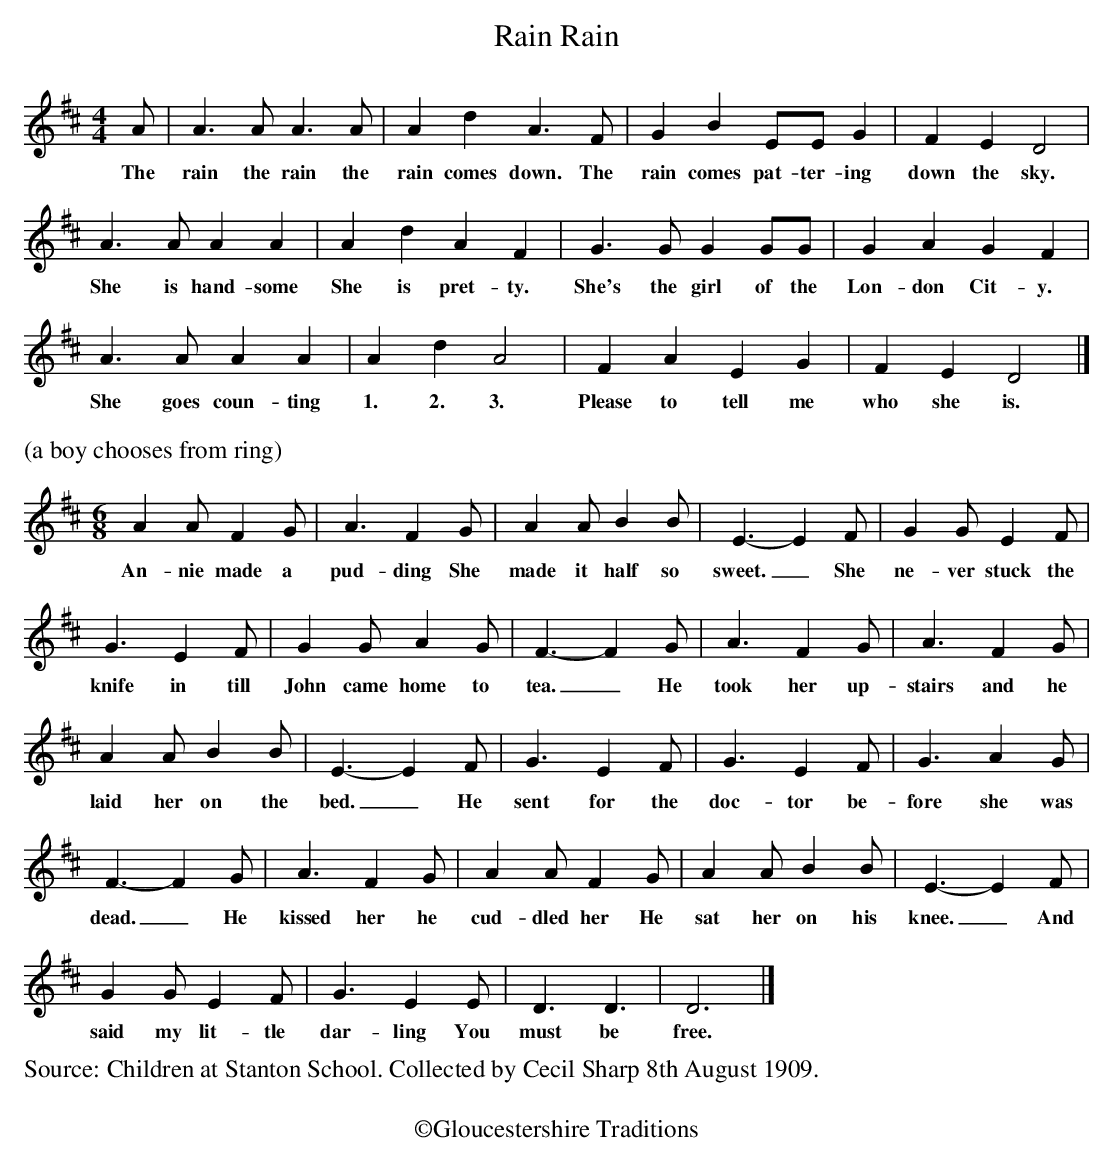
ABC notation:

X:1
T: Rain, Rain
M: 4/4
L: 1/8
K: D
A | A3AA3A | A2d2A3F | G2B2EEG2 | F2E2D4 |
w: The rain the rain the rain comes down. The rain comes pat-ter-ing down the sky.
A3AA2A2 | A2d2A2F2 | G3GG2GG | G2A2G2F2 |
w: She is hand-some She is pret-ty. She's the girl of the Lon-don Cit-y.
A3AA2A2 | A2d2A4 | F2A2E2G2 | F2E2D4 |]
w: She goes coun-ting 1. 2. 3. Please to tell me who she is.
%%vskip 10
%%text (a boy chooses from ring)
M: 6/8
A2AF2G | A3F2G | A2AB2B | E3-E2F | G2GE2F |
w: An-nie made a pud-ding She made it half so sweet._ She ne-ver stuck the
G3E2F | G2GA2G | F3-F2G | A3F2G | A3F2G |
w: knife in till John came home to tea._ He took her up- stairs and he
A2AB2B | E3-E2F | G3E2F | G3E2F | G3A2G |
w: laid her on the bed._ He sent for the doc-tor be-fore she was
F3-F2G | A3F2G | A2AF2G | A2AB2B |E3-E2F |
w: dead._ He kissed her he cud-dled her  He sat her on his knee._ And
G2GE2F | G3E2E | D3D3 | D6 |]
w: said my lit-tle dar-ling You must be free.
